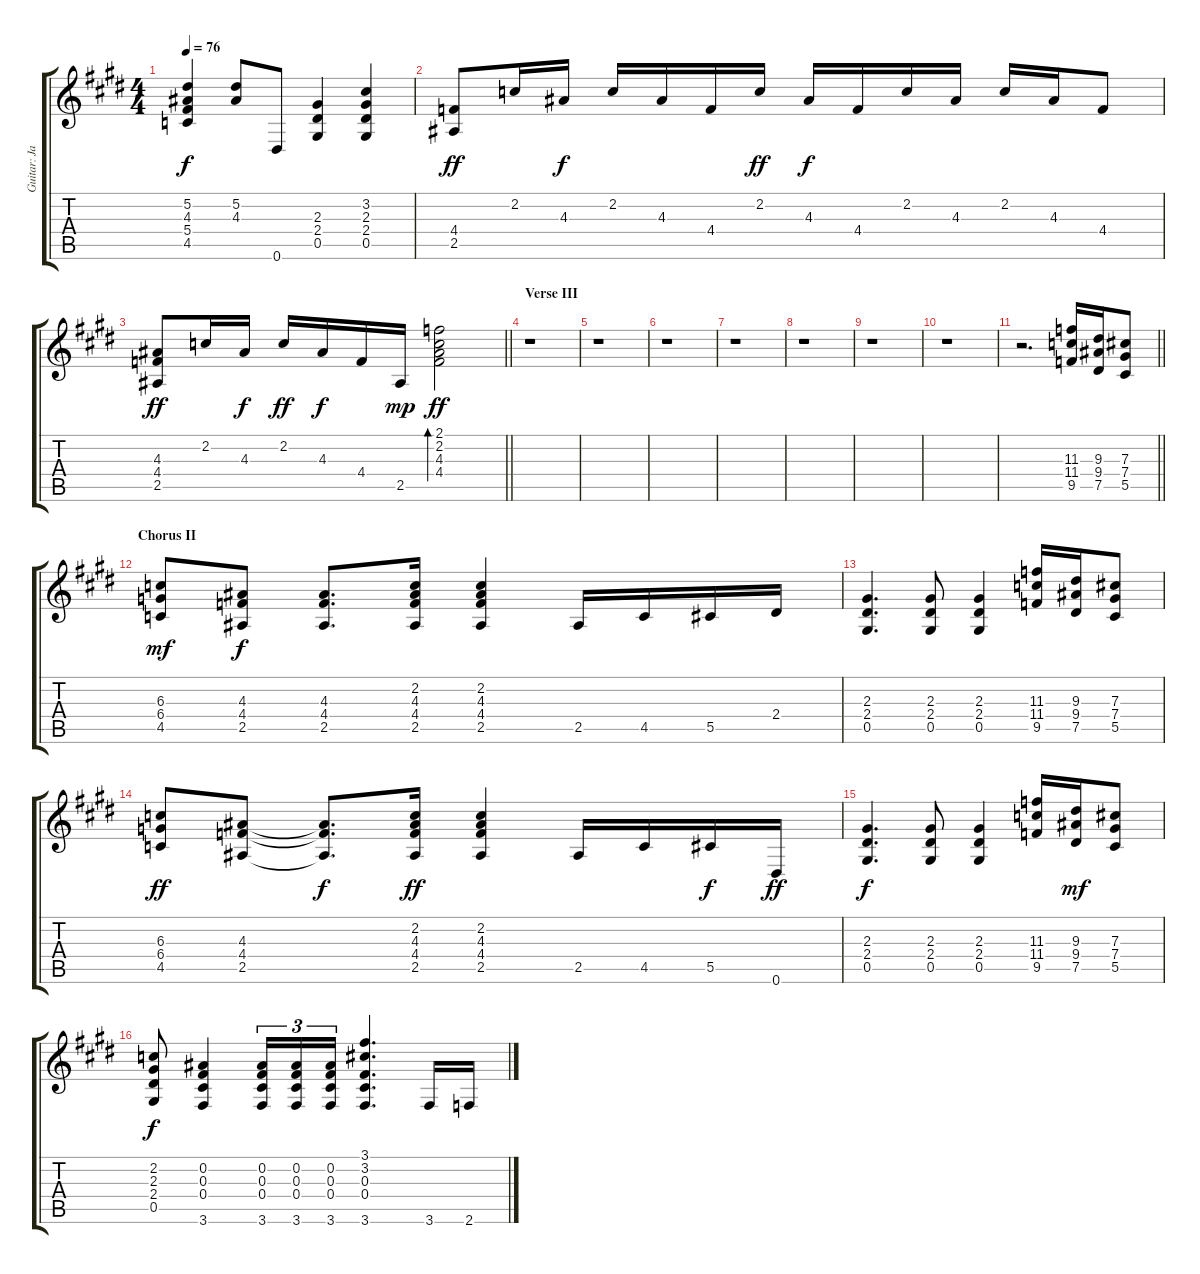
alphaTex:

\track ("Guitar: Jake" "Guitar: Ja") {instrument distortionguitar}
\staff {score tabs}
\tuning (Eb4 Bb3 Gb3 Db3 Ab2 Eb2) {hide}
\ts (4 4)
\tempo 76
\clef g2
\ks e
(5.2 4.3 5.4 4.5).4{dy f} (5.2 4.3).8 0.6.8 (2.3 2.4 0.5).4 (3.2 2.3 2.4 0.5).4 |
(4.4 2.5).8{dy ff} 2.2.16 4.3.16{dy f} 2.2.16 4.3.16 4.4.16 2.2.16{dy ff} 4.3.16{dy f} 4.4.16 2.2.16 4.3.16 2.2.16 4.3.16 4.4.8 |
\barLineRight lightlight
(4.3 4.4 2.5).8{dy ff} 2.2.16 4.3.16{dy f} 2.2.16{dy ff} 4.3.16{dy f} 4.4.16 2.5.16{dy mp} (2.1 2.2 4.3 4.4).2{bd 240 dy ff} |
\section ("" "Verse III")
r.1 |
r.1 |
r.1 |
r.1 |
r.1 |
r.1 |
r.1 |
\barLineRight lightlight
r.2{d} (11.3 11.4 9.5).16 (9.3 9.4 7.5).16 (7.3 7.4 5.5).8 |
\section ("" "Chorus II")
(6.3 6.4 4.5).8{dy mf} (4.3 4.4 2.5).8{dy f} (4.3 4.4 2.5).8{d} (2.2 4.3 4.4 2.5).16 (2.2 4.3 4.4 2.5).4 2.5.16 4.5.16 5.5.16 2.4.16 |
(2.3 2.4 0.5).4{d} (2.3 2.4 0.5).8 (2.3 2.4 0.5).4 (11.3 11.4 9.5).16 (9.3 9.4 7.5).16 (7.3 7.4 5.5).8 |
(6.3 6.4 4.5).8{dy ff} (4.3 4.4 2.5).8 (4.3{t} 4.4{t} 2.5{t}).8{d dy f} (2.2 4.3 4.4 2.5).16{dy ff} (2.2 4.3 4.4 2.5).4 2.5.16 4.5.16 5.5.16{dy f} 0.6.16{dy ff} |
(2.3 2.4 0.5).4{d dy f} (2.3 2.4 0.5).8 (2.3 2.4 0.5).4 (11.3 11.4 9.5).16 (9.3 9.4 7.5).16{dy mf} (7.3 7.4 5.5).8 |
(2.2 2.3 2.4 0.5).8{dy f} (0.2 0.3 0.4 3.6).4 (0.2 0.3 0.4 3.6).16{tu (3 2)} (0.2 0.3 0.4 3.6).16{tu (3 2)} (0.2 0.3 0.4 3.6).16{tu (3 2)} (3.1 3.2 0.3 0.4 3.6).4{d} 3.6.16 2.6.16
